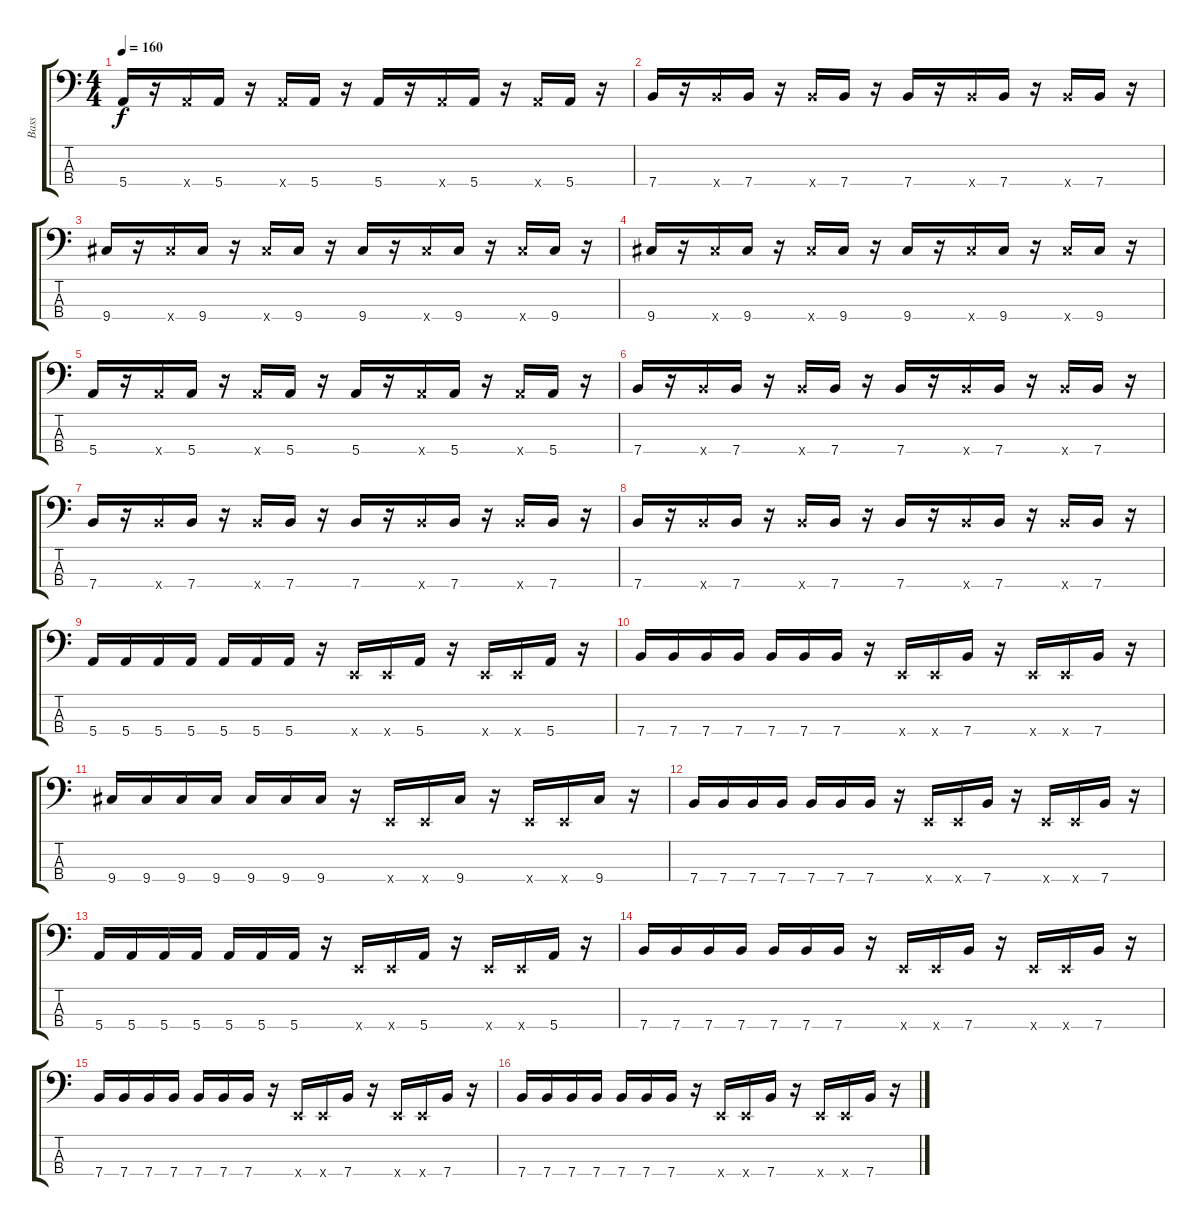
\track ("Bass" "Bass") {instrument electricbassfinger}
\staff {score tabs}
\tuning (G2 D2 A1 E1) {hide}
\ts (4 4)
\tempo 160
\clef f4
\ks c
5.4.16{dy f} r.16 5.4{x}.16 5.4.16 r.16 5.4{x}.16 5.4.16 r.16 5.4.16 r.16 5.4{x}.16 5.4.16 r.16 5.4{x}.16 5.4.16 r.16 |
7.4.16 r.16 7.4{x}.16 7.4.16 r.16 7.4{x}.16 7.4.16 r.16 7.4.16 r.16 7.4{x}.16 7.4.16 r.16 7.4{x}.16 7.4.16 r.16 |
9.4.16 r.16 9.4{x}.16 9.4.16 r.16 9.4{x}.16 9.4.16 r.16 9.4.16 r.16 9.4{x}.16 9.4.16 r.16 9.4{x}.16 9.4.16 r.16 |
9.4.16 r.16 9.4{x}.16 9.4.16 r.16 9.4{x}.16 9.4.16 r.16 9.4.16 r.16 9.4{x}.16 9.4.16 r.16 9.4{x}.16 9.4.16 r.16 |
5.4.16 r.16 5.4{x}.16 5.4.16 r.16 5.4{x}.16 5.4.16 r.16 5.4.16 r.16 5.4{x}.16 5.4.16 r.16 5.4{x}.16 5.4.16 r.16 |
7.4.16 r.16 7.4{x}.16 7.4.16 r.16 7.4{x}.16 7.4.16 r.16 7.4.16 r.16 7.4{x}.16 7.4.16 r.16 7.4{x}.16 7.4.16 r.16 |
7.4.16 r.16 7.4{x}.16 7.4.16 r.16 7.4{x}.16 7.4.16 r.16 7.4.16 r.16 7.4{x}.16 7.4.16 r.16 7.4{x}.16 7.4.16 r.16 |
7.4.16 r.16 7.4{x}.16 7.4.16 r.16 7.4{x}.16 7.4.16 r.16 7.4.16 r.16 7.4{x}.16 7.4.16 r.16 7.4{x}.16 7.4.16 r.16 |
5.4.16 5.4.16 5.4.16 5.4.16 5.4.16 5.4.16 5.4.16 r.16 0.4{x}.16 0.4{x}.16 5.4.16 r.16 0.4{x}.16 0.4{x}.16 5.4.16 r.16 |
7.4.16 7.4.16 7.4.16 7.4.16 7.4.16 7.4.16 7.4.16 r.16 0.4{x}.16 0.4{x}.16 7.4.16 r.16 0.4{x}.16 0.4{x}.16 7.4.16 r.16 |
9.4.16 9.4.16 9.4.16 9.4.16 9.4.16 9.4.16 9.4.16 r.16 0.4{x}.16 0.4{x}.16 9.4.16 r.16 0.4{x}.16 0.4{x}.16 9.4.16 r.16 |
7.4.16 7.4.16 7.4.16 7.4.16 7.4.16 7.4.16 7.4.16 r.16 0.4{x}.16 0.4{x}.16 7.4.16 r.16 0.4{x}.16 0.4{x}.16 7.4.16 r.16 |
5.4.16 5.4.16 5.4.16 5.4.16 5.4.16 5.4.16 5.4.16 r.16 0.4{x}.16 0.4{x}.16 5.4.16 r.16 0.4{x}.16 0.4{x}.16 5.4.16 r.16 |
7.4.16 7.4.16 7.4.16 7.4.16 7.4.16 7.4.16 7.4.16 r.16 0.4{x}.16 0.4{x}.16 7.4.16 r.16 0.4{x}.16 0.4{x}.16 7.4.16 r.16 |
7.4.16 7.4.16 7.4.16 7.4.16 7.4.16 7.4.16 7.4.16 r.16 0.4{x}.16 0.4{x}.16 7.4.16 r.16 0.4{x}.16 0.4{x}.16 7.4.16 r.16 |
7.4.16 7.4.16 7.4.16 7.4.16 7.4.16 7.4.16 7.4.16 r.16 0.4{x}.16 0.4{x}.16 7.4.16 r.16 0.4{x}.16 0.4{x}.16 7.4.16 r.16
